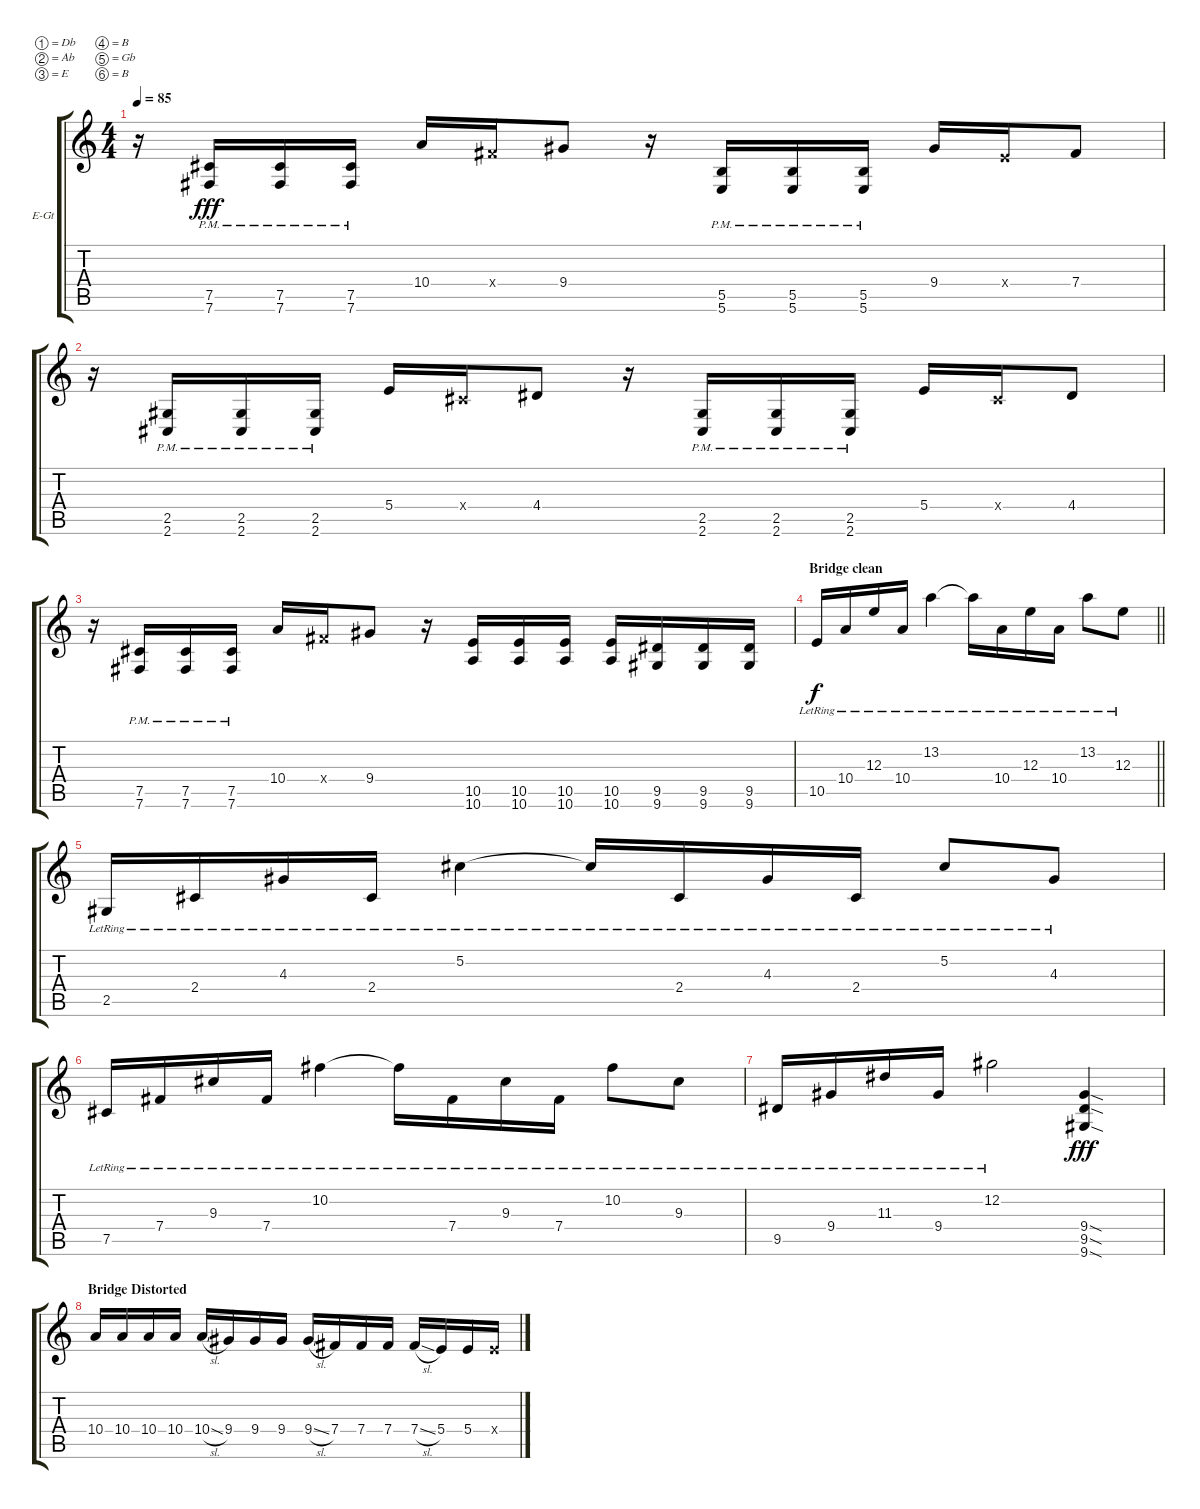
\bracketExtendMode groupsimilarinstruments
\firstSystemTrackNameOrientation horizontal
\otherSystemsTrackNameOrientation horizontal
\track ("Guitar" "E-Gt") {instrument overdrivenguitar}
\staff {score tabs}
\tuning (Db4 Ab3 E3 B2 Gb2 B1)
\ts (4 4)
\tempo 85
\clef g2
\ks c
r.16{dy fff} (7.5{pm} 7.6{pm}).16 (7.5{pm} 7.6{pm}).16 (7.5{pm} 7.6{pm}).16 10.4.16 7.4{x}.16 9.4.8 r.16 (5.5{pm} 5.6{pm}).16 (5.5{pm} 5.6{pm}).16 (5.5{pm} 5.6{pm}).16 9.4.16 5.4{x}.16 7.4.8 |
r.16 (2.5{pm} 2.6{pm}).16 (2.5{pm} 2.6{pm}).16 (2.5{pm} 2.6{pm}).16 5.4.16 2.4{x}.16 4.4.8 r.16 (2.5{pm} 2.6{pm}).16 (2.5{pm} 2.6{pm}).16 (2.5{pm} 2.6{pm}).16 5.4.16 2.4{x}.16 4.4.8 |
r.16 (7.5{pm} 7.6{pm}).16 (7.5{pm} 7.6{pm}).16 (7.5{pm} 7.6{pm}).16 10.4.16 7.4{x}.16 9.4.8 r.16 (10.5 10.6).16 (10.5 10.6).16 (10.5 10.6).16 (10.6 10.5).16 (9.5 9.6).16 (9.6 9.5).16 (9.6 9.5).16 |
\section ("" "Bridge clean")
\barLineRight lightlight
10.5{lr}.16{dy f} 10.4{lr}.16 12.3{lr}.16 10.4{lr}.16 13.2{lr}.4 13.2{lr t}.16 10.4{lr}.16 12.3{lr}.16 10.4{lr}.16 13.2{lr}.8 12.3{lr}.8 |
2.5{lr}.16 2.4{lr}.16 4.3{lr}.16 2.4{lr}.16 5.2{lr}.4 5.2{lr t}.16 2.4{lr}.16 4.3{lr}.16 2.4{lr}.16 5.2{lr}.8 4.3{lr}.8 |
7.5{lr}.16 7.4{lr}.16 9.3{lr}.16 7.4{lr}.16 10.2{lr}.4 10.2{lr t}.16 7.4{lr}.16 9.3{lr}.16 7.4{lr}.16 10.2{lr}.8 9.3{lr}.8 |
9.5{lr}.16 9.4{lr}.16 11.3{lr}.16 9.4{lr}.16 12.2{lr}.2 (9.4{sod} 9.5{sod} 9.6{sod}).4{dy fff} |
\section ("" "Bridge Distorted")
10.4.16 10.4.16 10.4.16 10.4.16 10.4{sl}.16 9.4.16 9.4.16 9.4.16 9.4{sl}.16 7.4.16 7.4.16 7.4.16 7.4{sl}.16 5.4.16 5.4.16 5.4{x}.16
